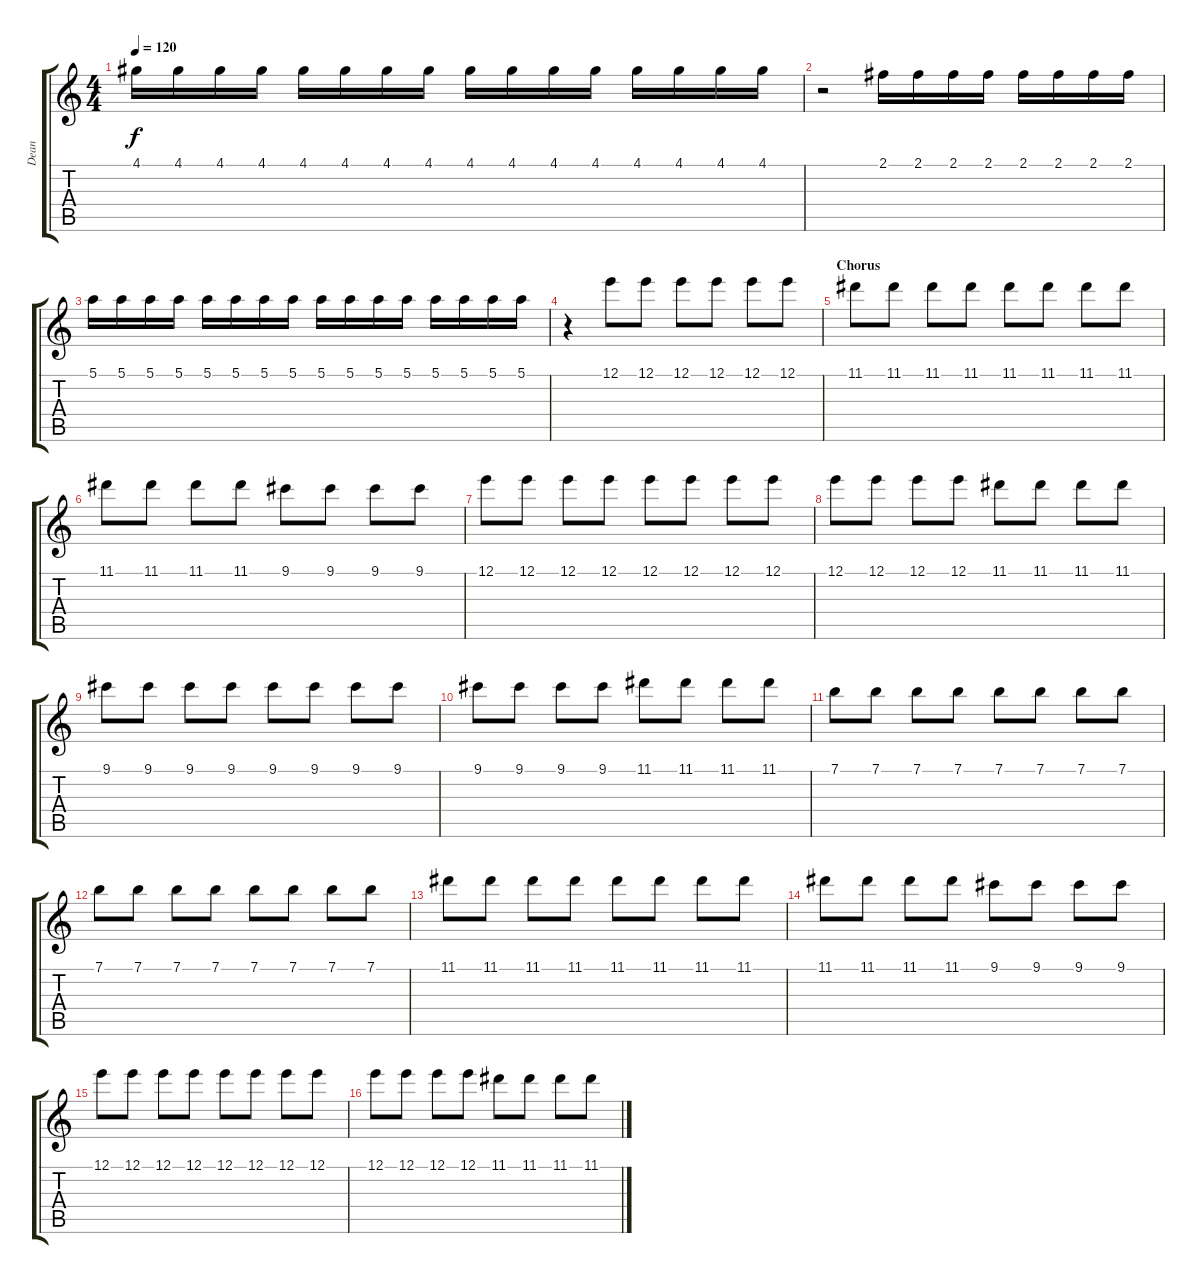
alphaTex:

\track ("Dean" "Dean") {instrument overdrivenguitar}
\staff {score tabs}
\tuning (E4 B3 G3 D3 A2 E2) {hide}
\ts (4 4)
\tempo 120
\clef g2
\ks c
4.1.16{dy f volume 15} 4.1.16 4.1.16 4.1.16 4.1.16{volume 0} 4.1.16 4.1.16 4.1.16 4.1.16 4.1.16 4.1.16 4.1.16 4.1.16 4.1.16 4.1.16 4.1.16 |
r.2{volume 15} 2.1.16{volume 10} 2.1.16 2.1.16 2.1.16 2.1.16 2.1.16 2.1.16 2.1.16 |
5.1.16{volume 15} 5.1.16 5.1.16 5.1.16 5.1.16{volume 0} 5.1.16 5.1.16 5.1.16 5.1.16 5.1.16 5.1.16 5.1.16 5.1.16 5.1.16 5.1.16 5.1.16 |
r.4{volume 5} 12.1.8{volume 15} 12.1.8 12.1.8 12.1.8 12.1.8 12.1.8 |
\section ("" "Chorus")
11.1.8 11.1.8 11.1.8 11.1.8 11.1.8 11.1.8 11.1.8 11.1.8 |
11.1.8 11.1.8 11.1.8 11.1.8 9.1.8 9.1.8 9.1.8 9.1.8 |
12.1.8 12.1.8 12.1.8 12.1.8 12.1.8 12.1.8 12.1.8 12.1.8 |
12.1.8 12.1.8 12.1.8 12.1.8 11.1.8 11.1.8 11.1.8 11.1.8 |
9.1.8 9.1.8 9.1.8 9.1.8 9.1.8 9.1.8 9.1.8 9.1.8 |
9.1.8 9.1.8 9.1.8 9.1.8 11.1.8 11.1.8 11.1.8 11.1.8 |
7.1.8 7.1.8 7.1.8 7.1.8 7.1.8 7.1.8 7.1.8 7.1.8 |
7.1.8 7.1.8 7.1.8 7.1.8 7.1.8 7.1.8 7.1.8 7.1.8 |
11.1.8 11.1.8 11.1.8 11.1.8 11.1.8 11.1.8 11.1.8 11.1.8 |
11.1.8 11.1.8 11.1.8 11.1.8 9.1.8 9.1.8 9.1.8 9.1.8 |
12.1.8 12.1.8 12.1.8 12.1.8 12.1.8 12.1.8 12.1.8 12.1.8 |
12.1.8 12.1.8 12.1.8 12.1.8 11.1.8 11.1.8 11.1.8 11.1.8
